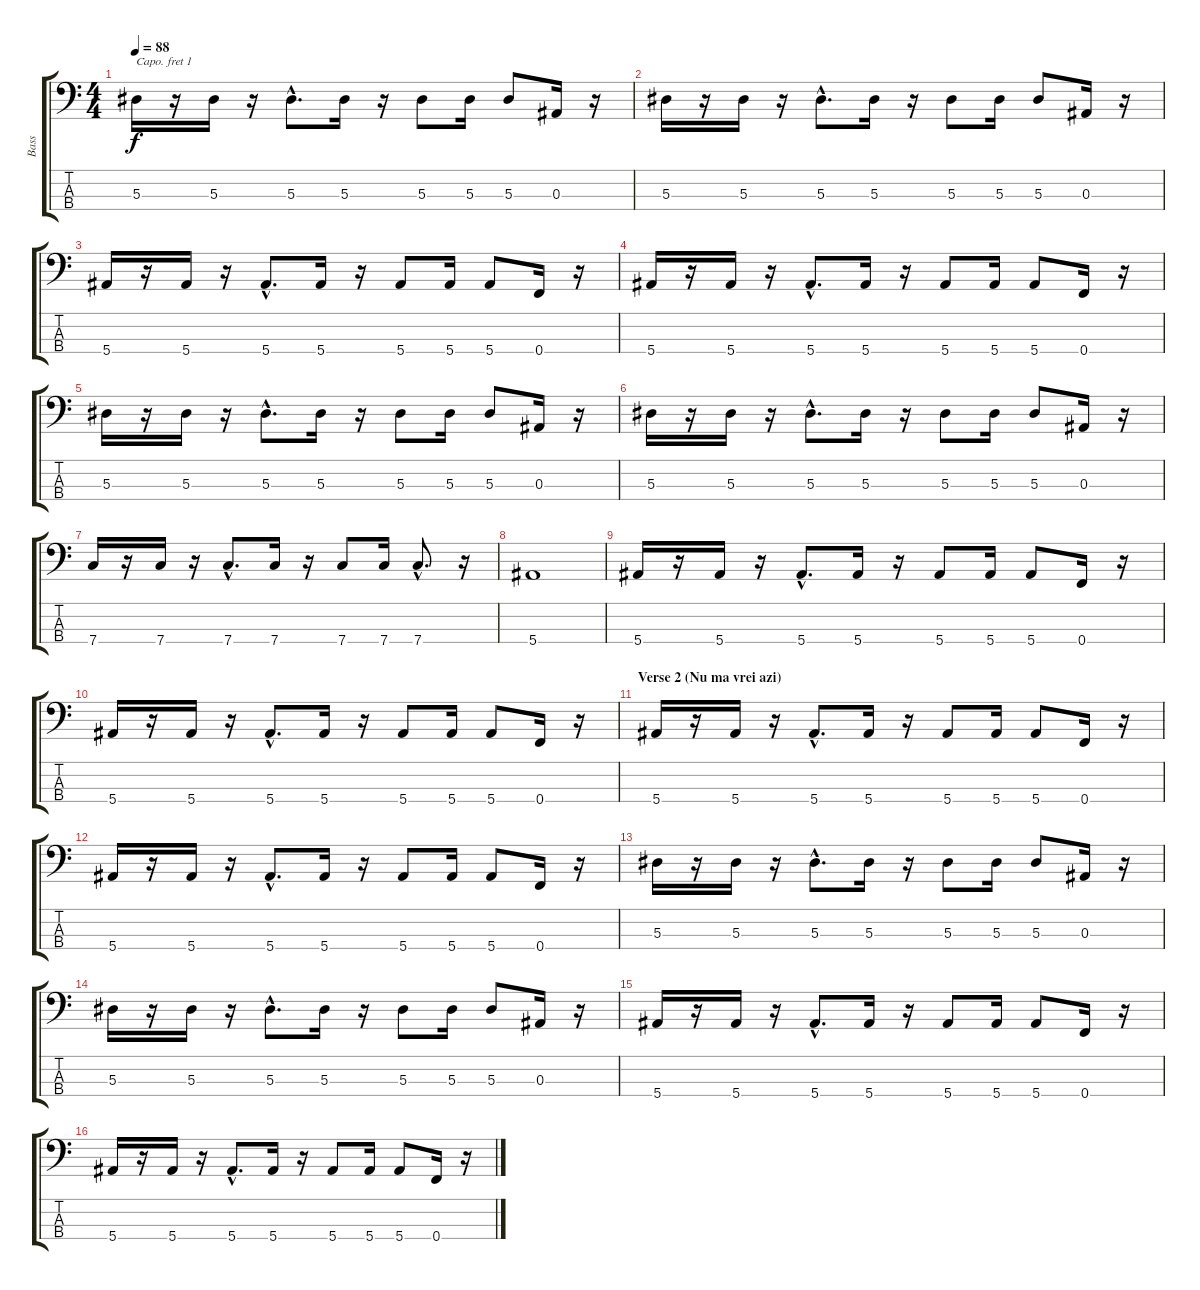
\track ("Bass" "Bass") {instrument electricbassfinger}
\staff {score tabs}
\capo 1
\tuning (G2 D2 A1 E1) {hide}
\ts (4 4)
\tempo 88
\clef f4
\ks c
5.3.16{dy f} r.16 5.3.16 r.16 5.3{hac}.8{d} 5.3.16 r.16 5.3.8 5.3.16 5.3.8 0.3.16 r.16 |
5.3.16 r.16 5.3.16 r.16 5.3{hac}.8{d} 5.3.16 r.16 5.3.8 5.3.16 5.3.8 0.3.16 r.16 |
5.4.16 r.16 5.4.16 r.16 5.4{hac}.8{d} 5.4.16 r.16 5.4.8 5.4.16 5.4.8 0.4.16 r.16 |
5.4.16 r.16 5.4.16 r.16 5.4{hac}.8{d} 5.4.16 r.16 5.4.8 5.4.16 5.4.8 0.4.16 r.16 |
5.3.16 r.16 5.3.16 r.16 5.3{hac}.8{d} 5.3.16 r.16 5.3.8 5.3.16 5.3.8 0.3.16 r.16 |
5.3.16 r.16 5.3.16 r.16 5.3{hac}.8{d} 5.3.16 r.16 5.3.8 5.3.16 5.3.8 0.3.16 r.16 |
7.4.16 r.16 7.4.16 r.16 7.4{hac}.8{d} 7.4.16 r.16 7.4.8 7.4.16 7.4{hac}.8{d} r.16 |
5.4.1 |
5.4.16 r.16 5.4.16 r.16 5.4{hac}.8{d} 5.4.16 r.16 5.4.8 5.4.16 5.4.8 0.4.16 r.16 |
5.4.16 r.16 5.4.16 r.16 5.4{hac}.8{d} 5.4.16 r.16 5.4.8 5.4.16 5.4.8 0.4.16 r.16 |
\section ("" "Verse 2 (Nu ma vrei azi)")
5.4.16 r.16 5.4.16 r.16 5.4{hac}.8{d} 5.4.16 r.16 5.4.8 5.4.16 5.4.8 0.4.16 r.16 |
5.4.16 r.16 5.4.16 r.16 5.4{hac}.8{d} 5.4.16 r.16 5.4.8 5.4.16 5.4.8 0.4.16 r.16 |
5.3.16 r.16 5.3.16 r.16 5.3{hac}.8{d} 5.3.16 r.16 5.3.8 5.3.16 5.3.8 0.3.16 r.16 |
5.3.16 r.16 5.3.16 r.16 5.3{hac}.8{d} 5.3.16 r.16 5.3.8 5.3.16 5.3.8 0.3.16 r.16 |
5.4.16 r.16 5.4.16 r.16 5.4{hac}.8{d} 5.4.16 r.16 5.4.8 5.4.16 5.4.8 0.4.16 r.16 |
5.4.16 r.16 5.4.16 r.16 5.4{hac}.8{d} 5.4.16 r.16 5.4.8 5.4.16 5.4.8 0.4.16 r.16
